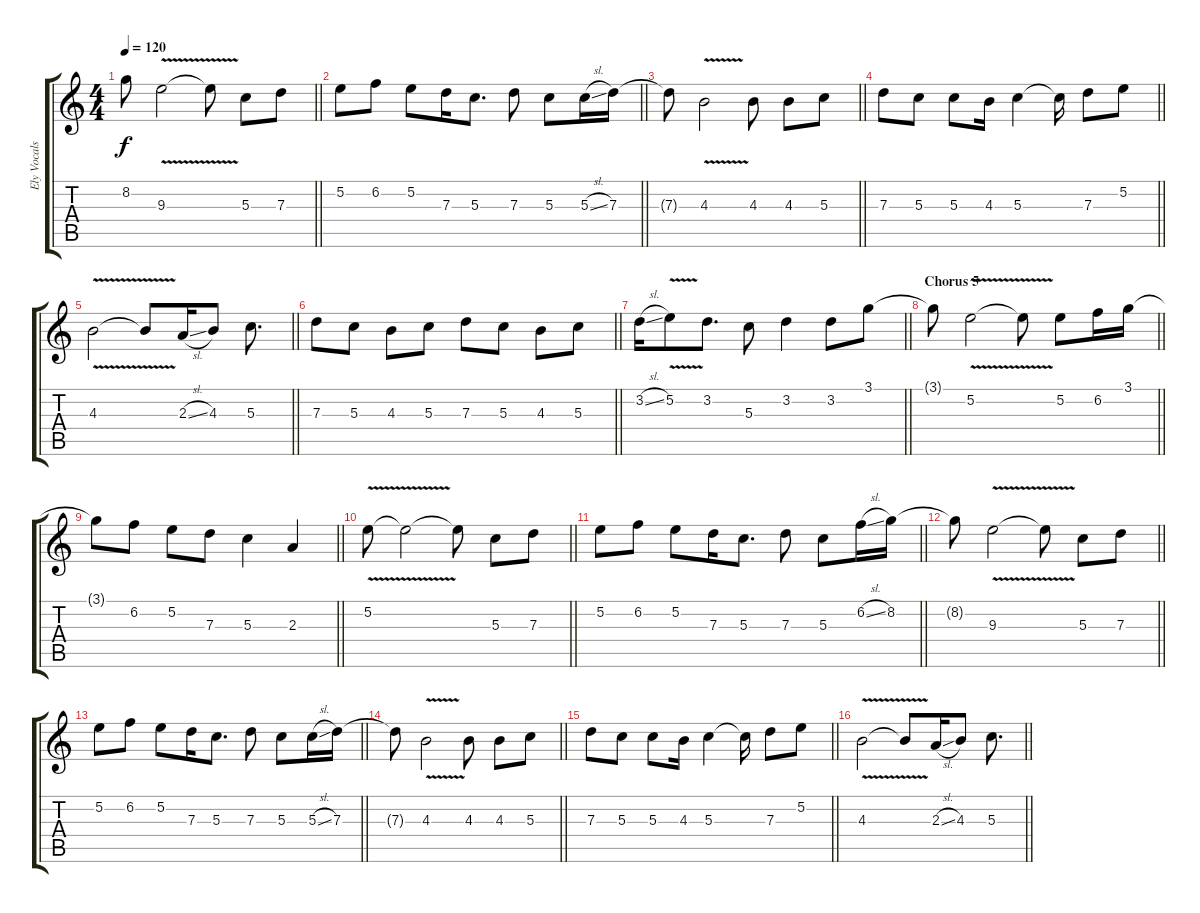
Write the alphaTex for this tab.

\track ("Ely Vocals" "Ely Vocals") {instrument acousticguitarsteel}
\staff {score tabs}
\tuning (E4 B3 G3 D3 A2 E2) {hide}
\ts (4 4)
\tempo 120
\clef g2
\barLineRight lightlight
\ks c
8.2{t}.8{dy f} 9.3{v}.2 9.3{t}.8 5.3.8 7.3.8 |
\barLineRight lightlight
5.2.8 6.2.8 5.2.8 7.3.16 5.3.8{d} 7.3.8 5.3.8 5.3{sl}.16 7.3.16 |
\barLineRight lightlight
7.3{t}.8 4.3{v}.2 4.3.8 4.3.8 5.3.8 |
\barLineRight lightlight
7.3.8 5.3.8 5.3.8 4.3.16 5.3.4 5.3{t}.16 7.3.8 5.2.8 |
\barLineRight lightlight
4.3{v}.2 4.3{t}.8 2.3{sl}.16 4.3.8 5.3.8{d} |
\barLineRight lightlight
7.3.8 5.3.8 4.3.8 5.3.8 7.3.8 5.3.8 4.3.8 5.3.8 |
\barLineRight lightlight
3.2{sl}.16 5.2{v}.8 3.2.8{d} 5.3.8 3.2.4 3.2.8 3.1.8 |
\section ("" "Chorus 5")
\barLineRight lightlight
3.1{t}.8 5.2{v}.2 5.2{t}.8 5.2.8 6.2.16 3.1.16 |
\barLineRight lightlight
3.1{t}.8 6.2.8 5.2.8 7.3.8 5.3.4 2.3.4 |
\barLineRight lightlight
5.2{v}.8 5.2{t}.2 5.2{t}.8 5.3.8 7.3.8 |
\barLineRight lightlight
5.2.8 6.2.8 5.2.8 7.3.16 5.3.8{d} 7.3.8 5.3.8 6.2{sl}.16 8.2.16 |
\barLineRight lightlight
8.2{t}.8 9.3{v}.2 9.3{t}.8 5.3.8 7.3.8 |
\barLineRight lightlight
5.2.8 6.2.8 5.2.8 7.3.16 5.3.8{d} 7.3.8 5.3.8 5.3{sl}.16 7.3.16 |
\barLineRight lightlight
7.3{t}.8 4.3{v}.2 4.3.8 4.3.8 5.3.8 |
\barLineRight lightlight
7.3.8 5.3.8 5.3.8 4.3.16 5.3.4 5.3{t}.16 7.3.8 5.2.8 |
\barLineRight lightlight
4.3{v}.2 4.3{t}.8 2.3{sl}.16 4.3.8 5.3.8{d}
